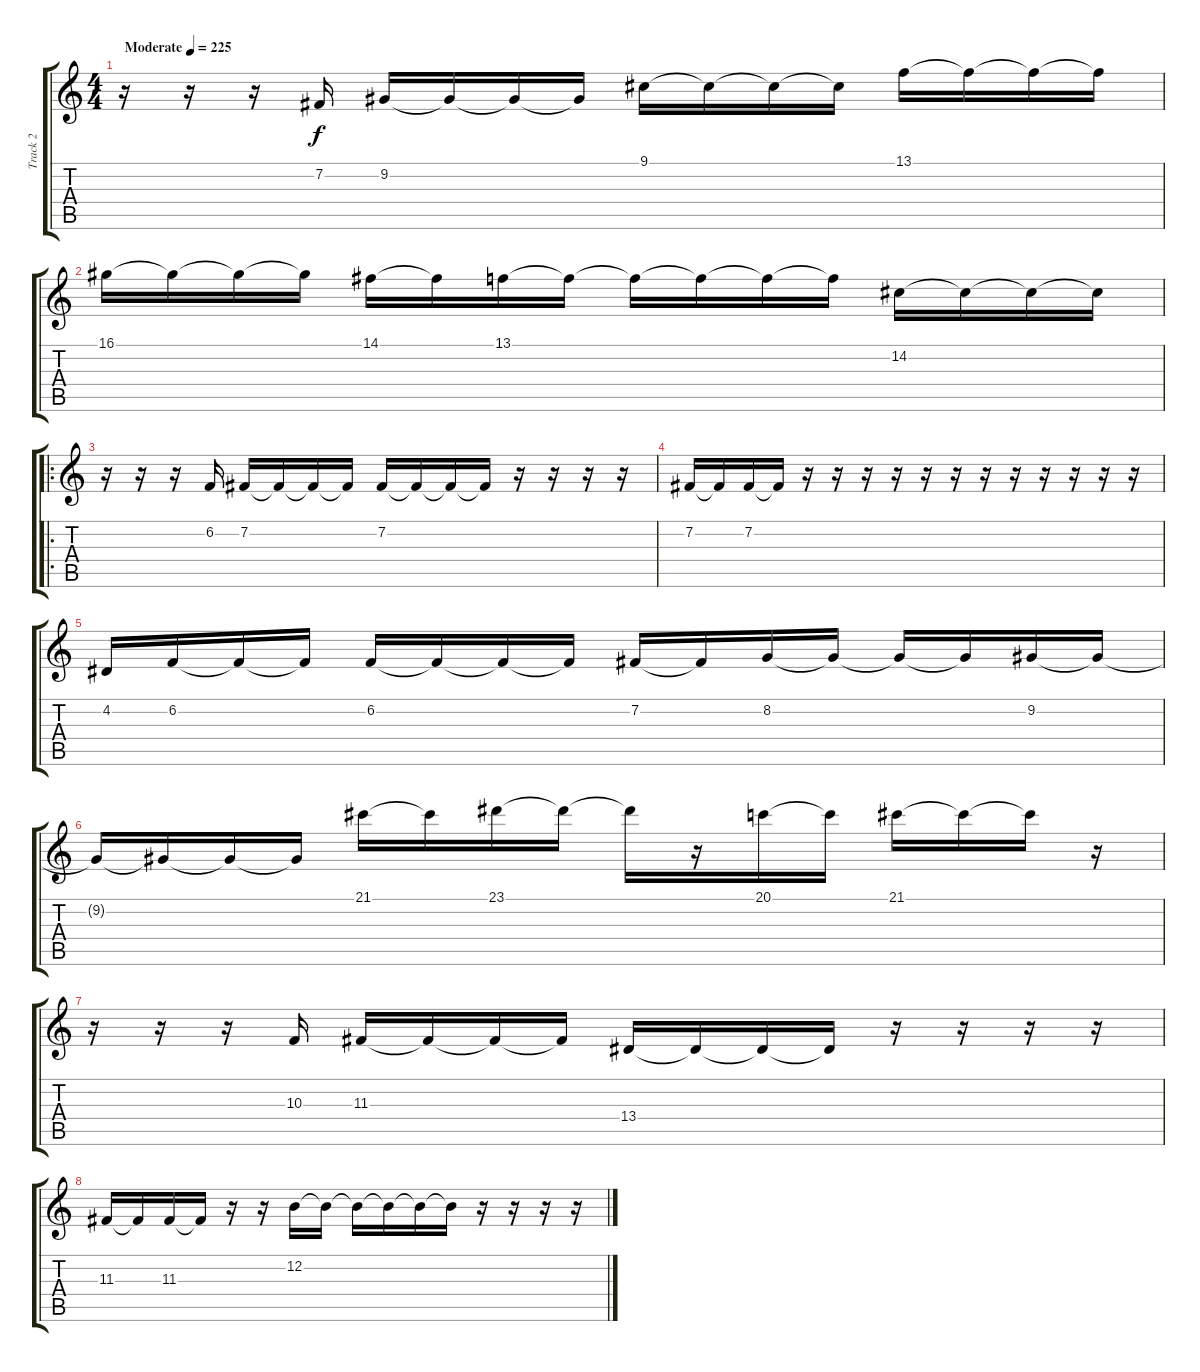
\track ("Track 2" "Track 2") {instrument lead5charang}
\staff {score tabs}
\tuning (E4 B3 G3 D3 A2 E2) {hide}
\ts (4 4)
\tempo (225 "Moderate")
\clef g2
\ks c
r.16{dy f instrument lead5charang} r.16 r.16 7.2.16 9.2.16 9.2{t}.16 9.2{t}.16 9.2{t}.16 9.1.16 9.1{t}.16 9.1{t}.16 9.1{t}.16 13.1.16 13.1{t}.16 13.1{t}.16 13.1{t}.16 |
16.1.16 16.1{t}.16 16.1{t}.16 16.1{t}.16 14.1.16 14.1{t}.16 13.1.16 13.1{t}.16 13.1{t}.16 13.1{t}.16 13.1{t}.16 13.1{t}.16 14.2.16 14.2{t}.16 14.2{t}.16 14.2{t}.16 |
\ro
r.16 r.16 r.16 6.2.16 7.2.16 7.2{t}.16 7.2{t}.16 7.2{t}.16 7.2.16 7.2{t}.16 7.2{t}.16 7.2{t}.16 r.16 r.16 r.16 r.16 |
7.2.16 7.2{t}.16 7.2.16 7.2{t}.16 r.16 r.16 r.16 r.16 r.16 r.16 r.16 r.16 r.16 r.16 r.16 r.16 |
4.2.16 6.2.16 6.2{t}.16 6.2{t}.16 6.2.16 6.2{t}.16 6.2{t}.16 6.2{t}.16 7.2.16 7.2{t}.16 8.2.16 8.2{t}.16 8.2{t}.16 8.2{t}.16 9.2.16 9.2{t}.16 |
9.2{t}.16 9.2{t}.16 9.2{t}.16 9.2{t}.16 21.1.16 21.1{t}.16 23.1.16 23.1{t}.16 23.1{t}.16 r.16 20.1.16 20.1{t}.16 21.1.16 21.1{t}.16 21.1{t}.16 r.16 |
r.16 r.16 r.16 10.3.16 11.3.16 11.3{t}.16 11.3{t}.16 11.3{t}.16 13.4.16 13.4{t}.16 13.4{t}.16 13.4{t}.16 r.16 r.16 r.16 r.16 |
11.3.16 11.3{t}.16 11.3.16 11.3{t}.16 r.16 r.16 12.2.16 12.2{t}.16 12.2{t}.16 12.2{t}.16 12.2{t}.16 12.2{t}.16 r.16 r.16 r.16 r.16
